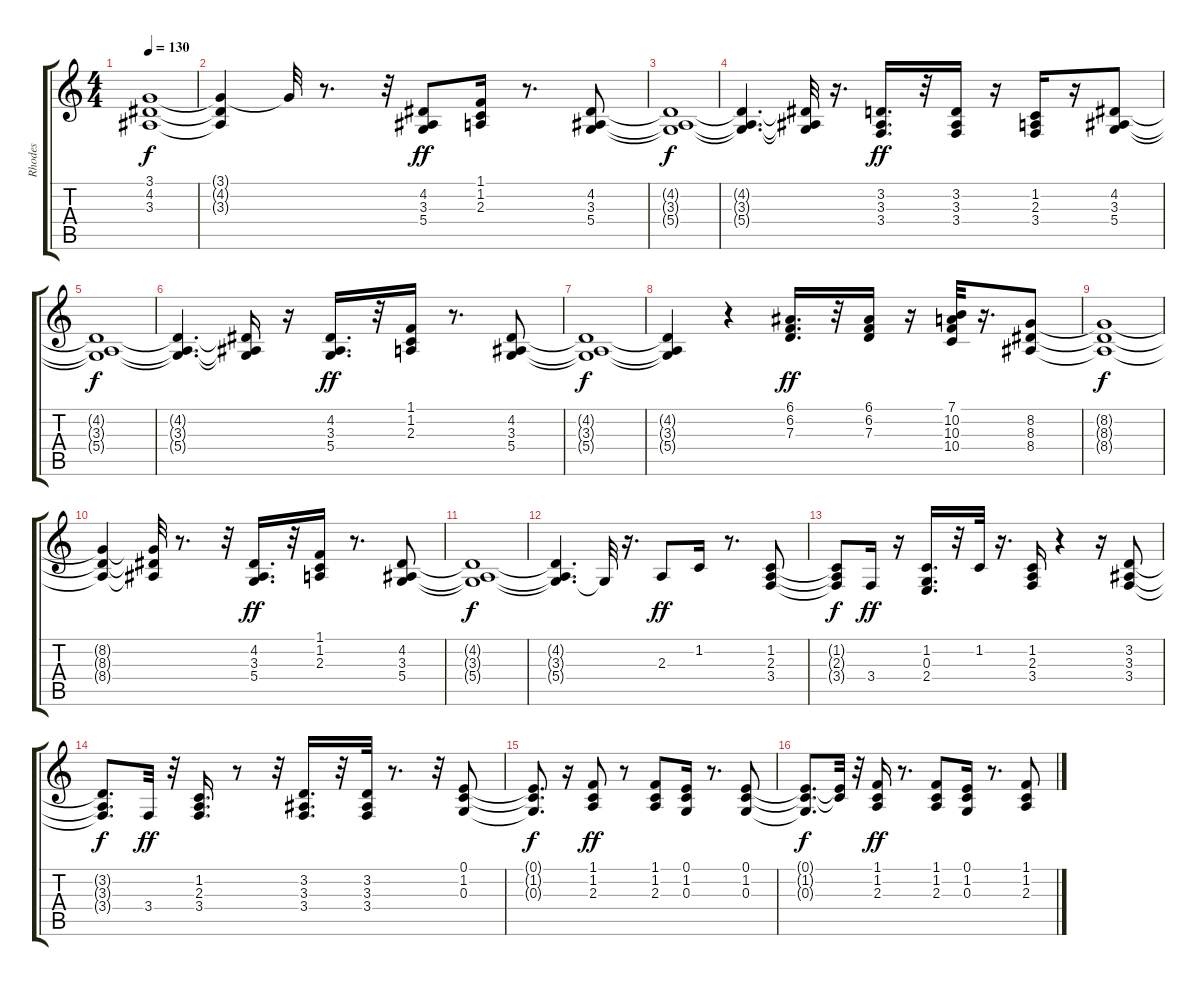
\track ("Rhodes              " "Rhodes    ") {instrument electricpiano2}
\staff {score tabs}
\tuning (E4 B3 G3 D3 A2 E2) {hide}
\ts (4 4)
\tempo 130
\clef g2
\ks c
(3.1{t} 4.2{t} 3.3{t}).1{dy f} |
(3.1{t} 4.2{t} 3.3{t}).4 3.1{t}.32 r.8{d} r.32 (4.2 3.3 5.4).8{dy ff} (1.1 1.2 2.3).16 r.8{d} (4.2 3.3 5.4).8 |
(4.2{t} 3.3{t} 5.4{t}).1{dy f} |
(4.2{t} 3.3{t} 5.4{t}).4{d} (4.2{t} 3.3{t} 5.4{t}).32 r.16{d} (3.2 3.3 3.4).16{d dy ff} r.32 (3.2 3.3 3.4).16 r.16 (1.2 2.3 3.4).16 r.16 (4.2 3.3 5.4).8 |
(4.2{t} 3.3{t} 5.4{t}).1{dy f} |
(4.2{t} 3.3{t} 5.4{t}).4{d} (4.2{t} 3.3{t} 5.4{t}).16 r.16 (4.2 3.3 5.4).16{d dy ff} r.32 (1.1 1.2 2.3).16 r.8{d} (4.2 3.3 5.4).8 |
(4.2{t} 3.3{t} 5.4{t}).1{dy f} |
(4.2{t} 3.3{t} 5.4{t}).4 r.4 (6.1 6.2 7.3).16{d dy ff} r.32 (6.1 6.2 7.3).16 r.16 (7.1 10.2 10.3 10.4).32 r.16{d} (8.2 8.3 8.4).8 |
(8.2{t} 8.3{t} 8.4{t}).1{dy f} |
(8.2{t} 8.3{t} 8.4{t}).4 (8.2{t} 8.3{t} 8.4{t}).32 r.8{d} r.32 (4.2 3.3 5.4).16{d dy ff} r.32 (1.1 1.2 2.3).16 r.8{d} (4.2 3.3 5.4).8 |
(4.2{t} 3.3{t} 5.4{t}).1{dy f} |
(4.2{t} 3.3{t} 5.4{t}).4{d} 5.4{t}.32 r.16{d} 2.3.8{dy ff} 1.2.16 r.8{d} (1.2 2.3 3.4).8 |
(1.2{t} 2.3{t} 3.4{t}).8{dy f} 3.4.16{dy ff} r.16 (1.2 0.3 2.4).16{d} r.32 1.2.32 r.16{d} (1.2 2.3 3.4).16 r.4 r.16 (3.2 3.3 3.4).8 |
(3.2{t} 3.3{t} 3.4{t}).8{d dy f} 3.4.32{dy ff} r.32 (1.2 2.3 3.4).16{d} r.8 r.32 (3.2 3.3 3.4).16{d} r.32 (3.2 3.3 3.4).32 r.8{d} r.32 (0.1 1.2 0.3).8 |
(0.1{t} 1.2{t} 0.3{t}).8{d dy f} r.16 (1.1 1.2 2.3).8{dy ff} r.8 (1.1 1.2 2.3).8 (0.1 1.2 0.3).16 r.8{d} (0.1 1.2 0.3).8 |
(0.1{t} 1.2{t} 0.3{t}).8{d dy f} (0.1{t} 1.2{t}).32 r.32 (1.1 1.2 2.3).16{dy ff} r.8{d} (1.1 1.2 2.3).8 (0.1 1.2 0.3).16 r.8{d} (1.1 1.2 2.3).8
